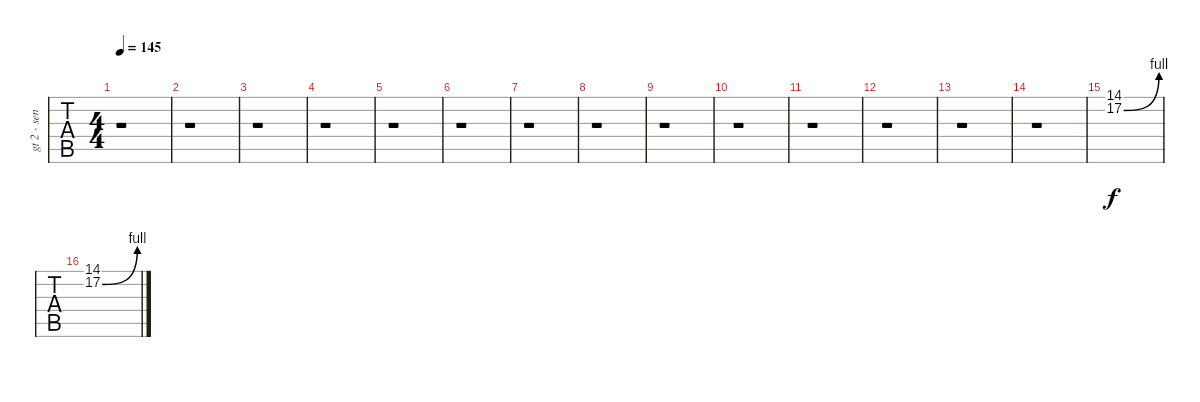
\track ("gt 2 - sensible" "gt 2 - sen") {instrument distortionguitar}
\staff {tabs}
\tuning (E4 B3 G3 D3 A2 E2) {hide}
\ts (4 4)
\tempo 145
\clef g2
\ks c
r.1{dy f} |
r.1 |
r.1 |
r.1 |
r.1 |
r.1 |
r.1 |
r.1 |
r.1 |
r.1 |
r.1 |
r.1 |
r.1 |
r.1 |
(14.1 17.2{be (bend 0 0 60 4)}).1 |
(14.1 17.2{be (bend 0 0 60 4)}).1
